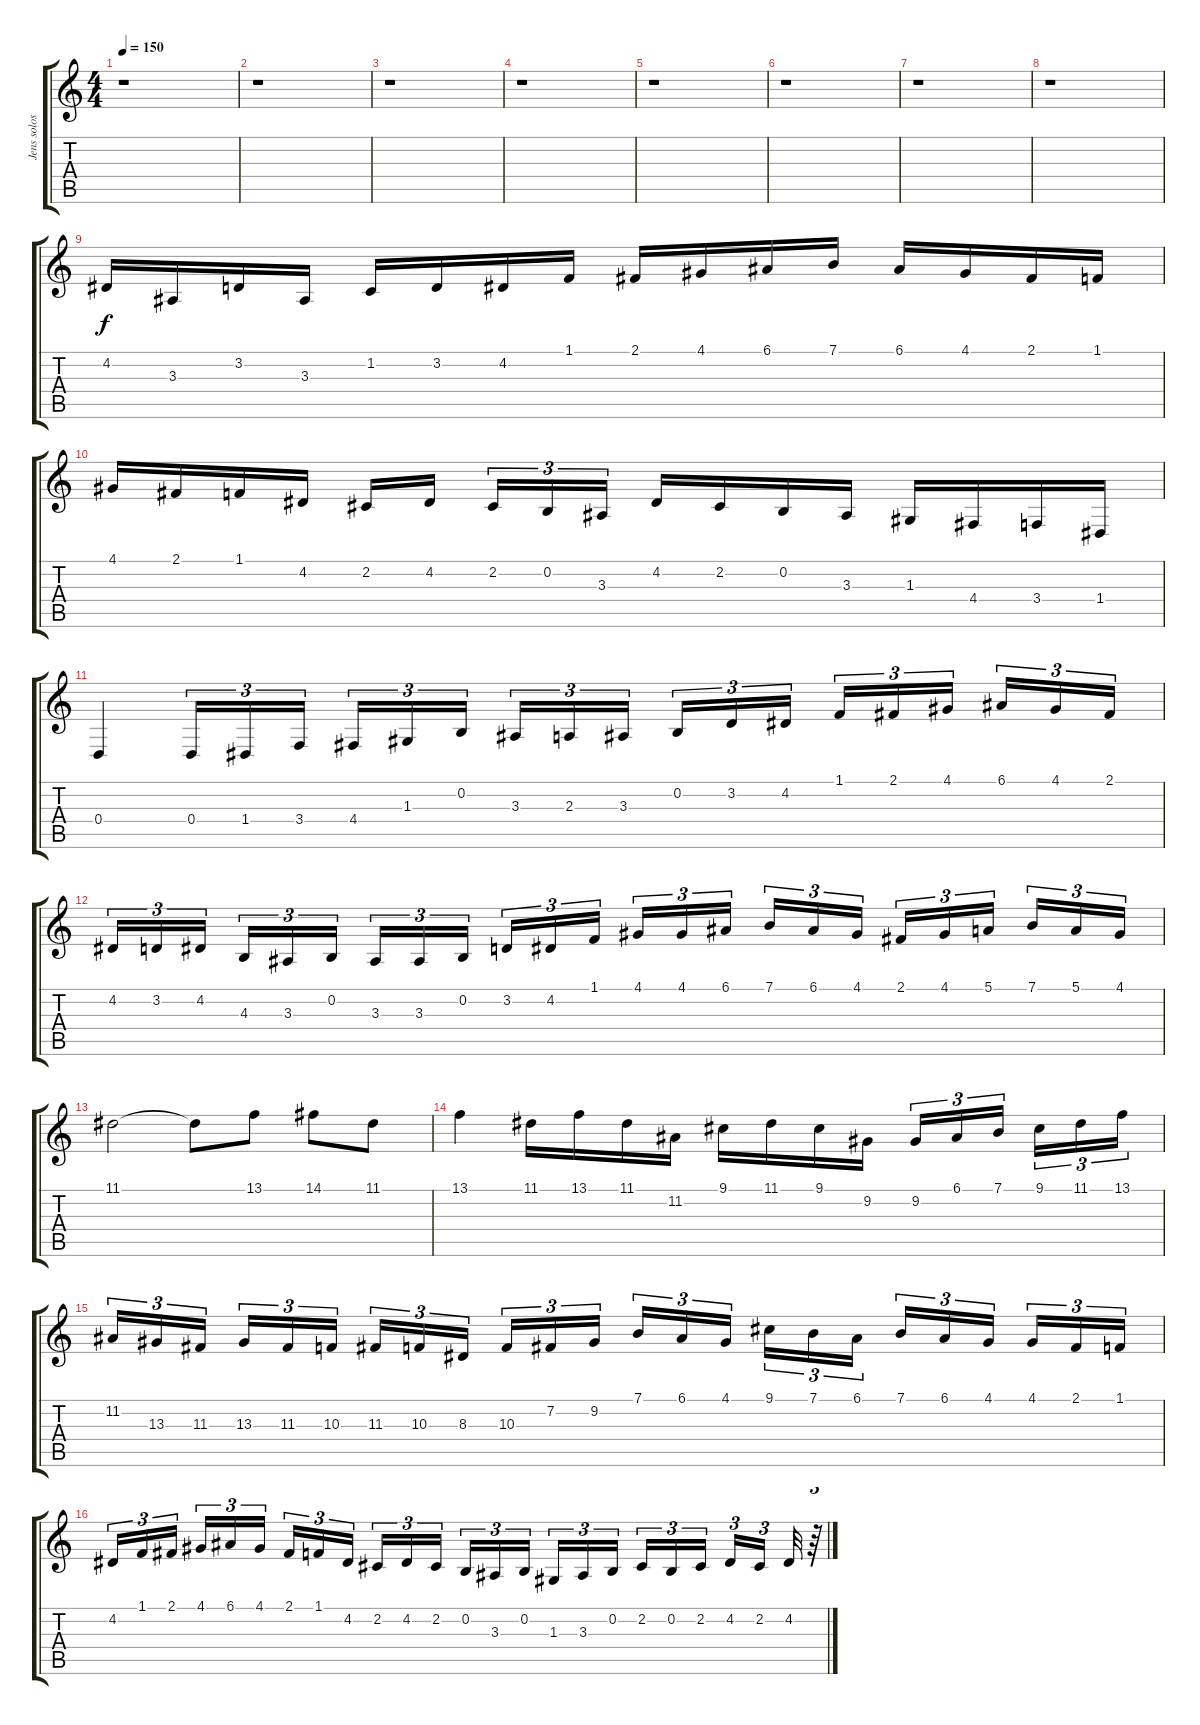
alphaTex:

\track ("Jens solos" "Jens solos") {instrument harpsichord}
\staff {score tabs}
\tuning (E4 B3 G3 D3 A2 E2) {hide}
\ts (4 4)
\tempo 150
\clef g2
\ks c
r.1{dy f} |
r.1 |
r.1 |
r.1 |
r.1 |
r.1 |
r.1 |
r.1 |
4.2.16 3.3.16 3.2.16 3.3.16 1.2.16 3.2.16 4.2.16 1.1.16 2.1.16 4.1.16 6.1.16 7.1.16 6.1.16 4.1.16 2.1.16 1.1.16 |
4.1.16 2.1.16 1.1.16 4.2.16 2.2.16 4.2.16{beam splitsecondary} 2.2.16{tu (3 2)} 0.2.16{tu (3 2)} 3.3.16{tu (3 2)} 4.2.16 2.2.16 0.2.16 3.3.16 1.3.16 4.4.16 3.4.16 1.4.16 |
0.4.4 0.4.16{tu (3 2)} 1.4.16{tu (3 2)} 3.4.16{tu (3 2) beam splitsecondary} 4.4.16{tu (3 2)} 1.3.16{tu (3 2)} 0.2.16{tu (3 2)} 3.3.16{tu (3 2)} 2.3.16{tu (3 2)} 3.3.16{tu (3 2) beam splitsecondary} 0.2.16{tu (3 2)} 3.2.16{tu (3 2)} 4.2.16{tu (3 2)} 1.1.16{tu (3 2)} 2.1.16{tu (3 2)} 4.1.16{tu (3 2) beam splitsecondary} 6.1.16{tu (3 2)} 4.1.16{tu (3 2)} 2.1.16{tu (3 2)} |
4.2.16{tu (3 2)} 3.2.16{tu (3 2)} 4.2.16{tu (3 2) beam splitsecondary} 4.3.16{tu (3 2)} 3.3.16{tu (3 2)} 0.2.16{tu (3 2)} 3.3.16{tu (3 2)} 3.3.16{tu (3 2)} 0.2.16{tu (3 2) beam splitsecondary} 3.2.16{tu (3 2)} 4.2.16{tu (3 2)} 1.1.16{tu (3 2)} 4.1.16{tu (3 2)} 4.1.16{tu (3 2)} 6.1.16{tu (3 2) beam splitsecondary} 7.1.16{tu (3 2)} 6.1.16{tu (3 2)} 4.1.16{tu (3 2)} 2.1.16{tu (3 2)} 4.1.16{tu (3 2)} 5.1.16{tu (3 2) beam splitsecondary} 7.1.16{tu (3 2)} 5.1.16{tu (3 2)} 4.1.16{tu (3 2)} |
11.1.2 11.1{t}.8 13.1.8 14.1.8 11.1.8 |
13.1.4 11.1.16 13.1.16 11.1.16 11.2.16 9.1.16 11.1.16 9.1.16 9.2.16 9.2.16{tu (3 2)} 6.1.16{tu (3 2)} 7.1.16{tu (3 2) beam splitsecondary} 9.1.16{tu (3 2)} 11.1.16{tu (3 2)} 13.1.16{tu (3 2)} |
11.2.16{tu (3 2)} 13.3.16{tu (3 2)} 11.3.16{tu (3 2) beam splitsecondary} 13.3.16{tu (3 2)} 11.3.16{tu (3 2)} 10.3.16{tu (3 2)} 11.3.16{tu (3 2)} 10.3.16{tu (3 2)} 8.3.16{tu (3 2) beam splitsecondary} 10.3.16{tu (3 2)} 7.2.16{tu (3 2)} 9.2.16{tu (3 2)} 7.1.16{tu (3 2)} 6.1.16{tu (3 2)} 4.1.16{tu (3 2) beam splitsecondary} 9.1.16{tu (3 2)} 7.1.16{tu (3 2)} 6.1.16{tu (3 2)} 7.1.16{tu (3 2)} 6.1.16{tu (3 2)} 4.1.16{tu (3 2) beam splitsecondary} 4.1.16{tu (3 2)} 2.1.16{tu (3 2)} 1.1.16{tu (3 2)} |
4.2.16{tu (3 2)} 1.1.16{tu (3 2)} 2.1.16{tu (3 2) beam splitsecondary} 4.1.16{tu (3 2)} 6.1.16{tu (3 2)} 4.1.16{tu (3 2)} 2.1.16{tu (3 2)} 1.1.16{tu (3 2)} 4.2.16{tu (3 2) beam splitsecondary} 2.2.16{tu (3 2)} 4.2.16{tu (3 2)} 2.2.16{tu (3 2)} 0.2.16{tu (3 2)} 3.3.16{tu (3 2)} 0.2.16{tu (3 2) beam splitsecondary} 1.3.16{tu (3 2)} 3.3.16{tu (3 2)} 0.2.16{tu (3 2)} 2.2.16{tu (3 2)} 0.2.16{tu (3 2)} 2.2.16{tu (3 2) beam splitsecondary} 4.2.16{tu (3 2)} 2.2.16{tu (3 2) beam splitsecondary} 4.2.32 r.64{tu (3 2)}
